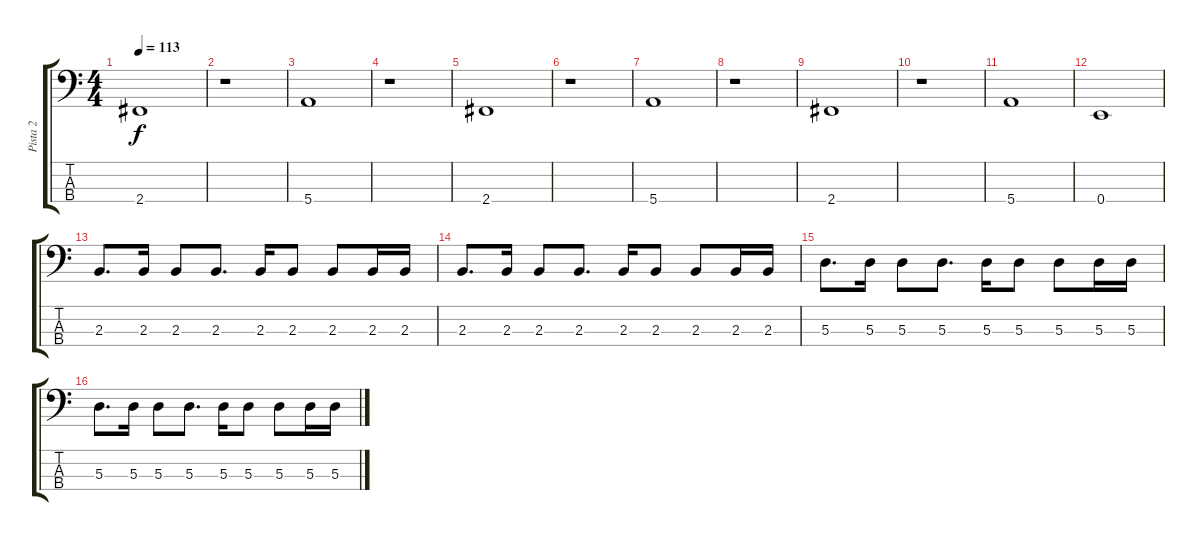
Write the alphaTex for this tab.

\track ("Pista 2" "Pista 2") {instrument electricbassfinger}
\staff {score tabs}
\tuning (G2 D2 A1 E1) {hide}
\ts (4 4)
\tempo 113
\clef f4
\ks c
2.4.1{dy f} |
r.1 |
5.4.1 |
r.1 |
2.4.1 |
r.1 |
5.4.1 |
r.1 |
2.4.1 |
r.1 |
5.4.1 |
0.4.1 |
2.3.8{d} 2.3.16 2.3.8 2.3.8{d} 2.3.16 2.3.8 2.3.8 2.3.16 2.3.16 |
2.3.8{d} 2.3.16 2.3.8 2.3.8{d} 2.3.16 2.3.8 2.3.8 2.3.16 2.3.16 |
5.3.8{d} 5.3.16 5.3.8 5.3.8{d} 5.3.16 5.3.8 5.3.8 5.3.16 5.3.16 |
5.3.8{d} 5.3.16 5.3.8 5.3.8{d} 5.3.16 5.3.8 5.3.8 5.3.16 5.3.16
